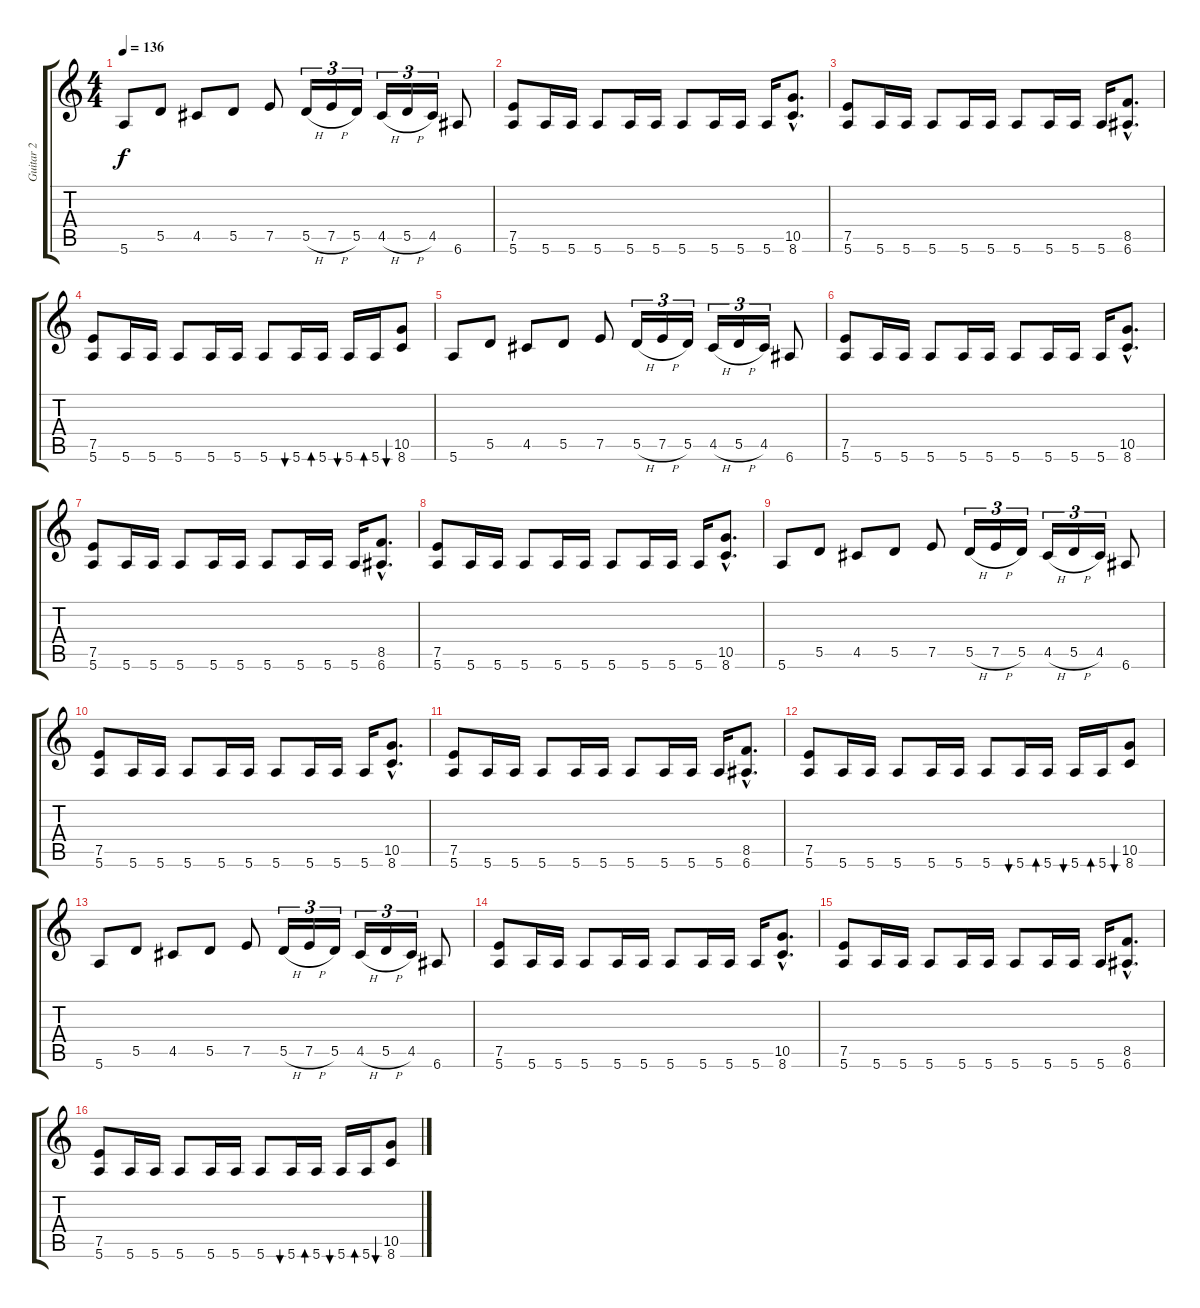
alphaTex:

\track ("Guitar 2" "Guitar 2") {instrument distortionguitar}
\staff {score tabs}
\tuning (E4 B3 G3 D3 A2 E2) {hide}
\ts (4 4)
\tempo 136
\clef g2
\ks c
5.6.8{dy f} 5.5.8 4.5.8 5.5.8 7.5.8 5.5{h}.16{tu (3 2)} 7.5{h}.16{tu (3 2)} 5.5.16{tu (3 2)} 4.5{h}.16{tu (3 2)} 5.5{h}.16{tu (3 2)} 4.5.16{tu (3 2)} 6.6.8 |
(7.5 5.6).8 5.6.16 5.6.16 5.6.8 5.6.16 5.6.16 5.6.8 5.6.16 5.6.16 5.6.16 (10.5{hac} 8.6{hac}).8{d} |
(7.5 5.6).8 5.6.16 5.6.16 5.6.8 5.6.16 5.6.16 5.6.8 5.6.16 5.6.16 5.6.16 (8.5{hac} 6.6{hac}).8{d} |
(7.5 5.6).8 5.6.16 5.6.16 5.6.8 5.6.16 5.6.16 5.6.8 5.6.16{bu 120} 5.6.16{bd 120} 5.6.16{bu 120} 5.6.16{bd 120} (10.5 8.6).8{bu 240} |
5.6.8 5.5.8 4.5.8 5.5.8 7.5.8 5.5{h}.16{tu (3 2)} 7.5{h}.16{tu (3 2)} 5.5.16{tu (3 2)} 4.5{h}.16{tu (3 2)} 5.5{h}.16{tu (3 2)} 4.5.16{tu (3 2)} 6.6.8 |
(7.5 5.6).8 5.6.16 5.6.16 5.6.8 5.6.16 5.6.16 5.6.8 5.6.16 5.6.16 5.6.16 (10.5{hac} 8.6{hac}).8{d} |
(7.5 5.6).8 5.6.16 5.6.16 5.6.8 5.6.16 5.6.16 5.6.8 5.6.16 5.6.16 5.6.16 (8.5{hac} 6.6{hac}).8{d} |
(7.5 5.6).8 5.6.16 5.6.16 5.6.8 5.6.16 5.6.16 5.6.8 5.6.16 5.6.16 5.6.16 (10.5{hac} 8.6{hac}).8{d} |
5.6.8 5.5.8 4.5.8 5.5.8 7.5.8 5.5{h}.16{tu (3 2)} 7.5{h}.16{tu (3 2)} 5.5.16{tu (3 2)} 4.5{h}.16{tu (3 2)} 5.5{h}.16{tu (3 2)} 4.5.16{tu (3 2)} 6.6.8 |
(7.5 5.6).8 5.6.16 5.6.16 5.6.8 5.6.16 5.6.16 5.6.8 5.6.16 5.6.16 5.6.16 (10.5{hac} 8.6{hac}).8{d} |
(7.5 5.6).8 5.6.16 5.6.16 5.6.8 5.6.16 5.6.16 5.6.8 5.6.16 5.6.16 5.6.16 (8.5{hac} 6.6{hac}).8{d} |
(7.5 5.6).8 5.6.16 5.6.16 5.6.8 5.6.16 5.6.16 5.6.8 5.6.16{bu 120} 5.6.16{bd 120} 5.6.16{bu 120} 5.6.16{bd 120} (10.5 8.6).8{bu 240} |
5.6.8 5.5.8 4.5.8 5.5.8 7.5.8 5.5{h}.16{tu (3 2)} 7.5{h}.16{tu (3 2)} 5.5.16{tu (3 2)} 4.5{h}.16{tu (3 2)} 5.5{h}.16{tu (3 2)} 4.5.16{tu (3 2)} 6.6.8 |
(7.5 5.6).8 5.6.16 5.6.16 5.6.8 5.6.16 5.6.16 5.6.8 5.6.16 5.6.16 5.6.16 (10.5{hac} 8.6{hac}).8{d} |
(7.5 5.6).8 5.6.16 5.6.16 5.6.8 5.6.16 5.6.16 5.6.8 5.6.16 5.6.16 5.6.16 (8.5{hac} 6.6{hac}).8{d} |
(7.5 5.6).8 5.6.16 5.6.16 5.6.8 5.6.16 5.6.16 5.6.8 5.6.16{bu 120} 5.6.16{bd 120} 5.6.16{bu 120} 5.6.16{bd 120} (10.5 8.6).8{bu 240}
